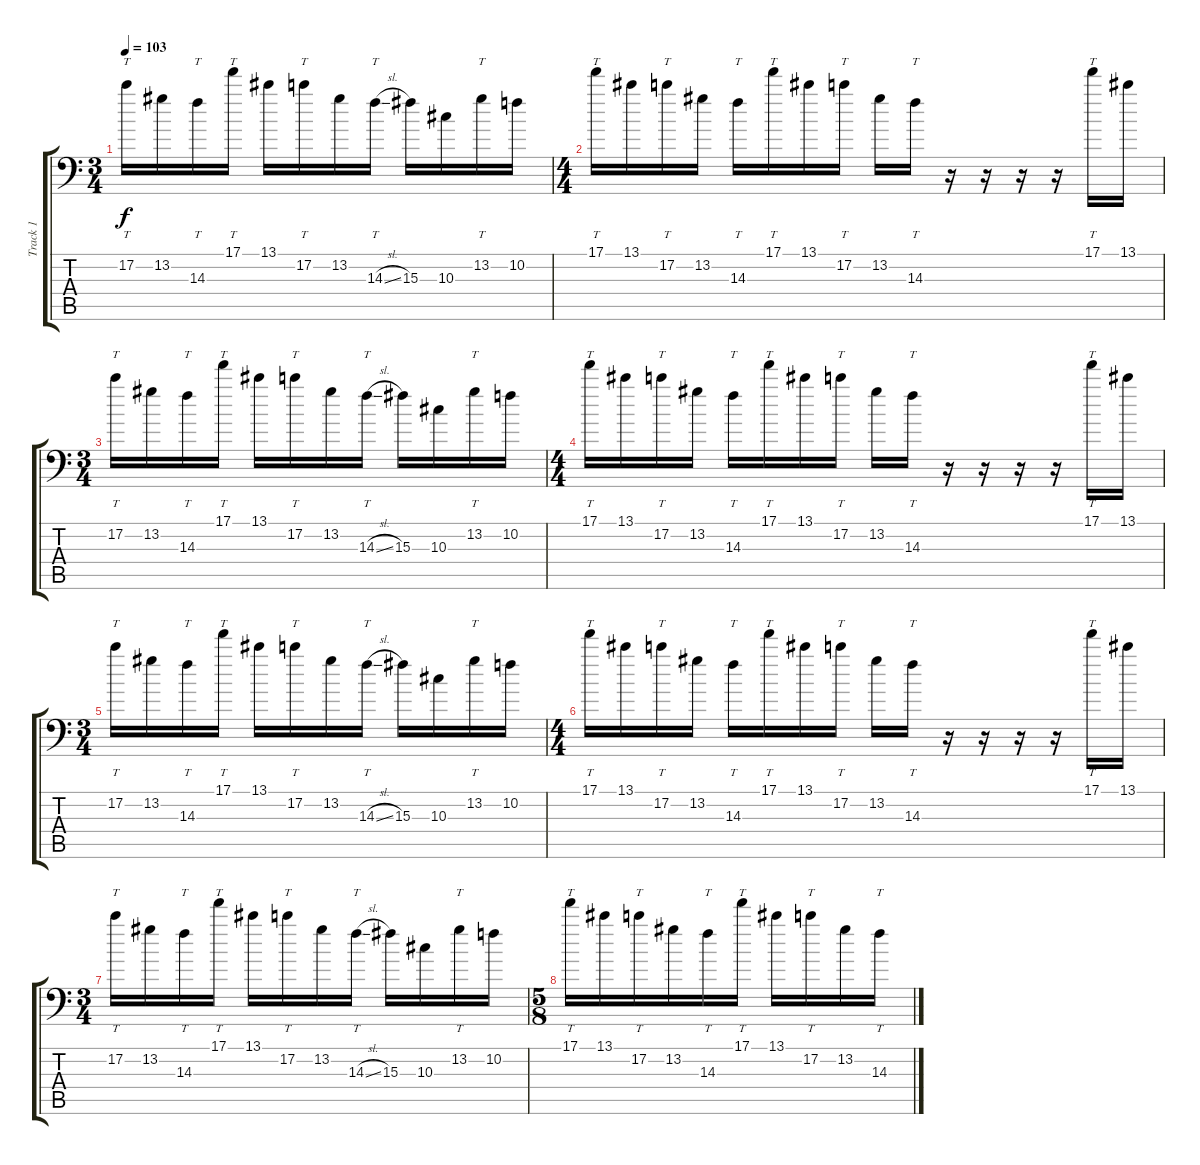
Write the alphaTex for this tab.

\track ("Track 1" "Track 1") {instrument distortionguitar}
\staff {score tabs}
\tuning (C4 G3 Eb3 Bb2 F2 Bb1) {hide}
\ts (3 4)
\tempo 103
\clef f4
\ks c
17.2.16{tt dy f} 13.2.16 14.3.16{tt} 17.1.16{tt} 13.1.16 17.2.16{tt} 13.2.16 14.3{sl}.16{tt} 15.3.16 10.3.16 13.2.16{tt} 10.2.16 |
\ts (4 4)
17.1.16{tt} 13.1.16 17.2.16{tt} 13.2.16 14.3.16{tt} 17.1.16{tt} 13.1.16 17.2.16{tt} 13.2.16 14.3.16{tt} r.16 r.16 r.16 r.16 17.1.16{tt} 13.1.16 |
\ts (3 4)
17.2.16{tt} 13.2.16 14.3.16{tt} 17.1.16{tt} 13.1.16 17.2.16{tt} 13.2.16 14.3{sl}.16{tt} 15.3.16 10.3.16 13.2.16{tt} 10.2.16 |
\ts (4 4)
17.1.16{tt} 13.1.16 17.2.16{tt} 13.2.16 14.3.16{tt} 17.1.16{tt} 13.1.16 17.2.16{tt} 13.2.16 14.3.16{tt} r.16 r.16 r.16 r.16 17.1.16{tt} 13.1.16 |
\ts (3 4)
17.2.16{tt} 13.2.16 14.3.16{tt} 17.1.16{tt} 13.1.16 17.2.16{tt} 13.2.16 14.3{sl}.16{tt} 15.3.16 10.3.16 13.2.16{tt} 10.2.16 |
\ts (4 4)
17.1.16{tt} 13.1.16 17.2.16{tt} 13.2.16 14.3.16{tt} 17.1.16{tt} 13.1.16 17.2.16{tt} 13.2.16 14.3.16{tt} r.16 r.16 r.16 r.16 17.1.16{tt} 13.1.16 |
\ts (3 4)
17.2.16{tt} 13.2.16 14.3.16{tt} 17.1.16{tt} 13.1.16 17.2.16{tt} 13.2.16 14.3{sl}.16{tt} 15.3.16 10.3.16 13.2.16{tt} 10.2.16 |
\ts (5 8)
17.1.16{tt} 13.1.16 17.2.16{tt} 13.2.16 14.3.16{tt} 17.1.16{tt} 13.1.16 17.2.16{tt} 13.2.16 14.3.16{tt}
